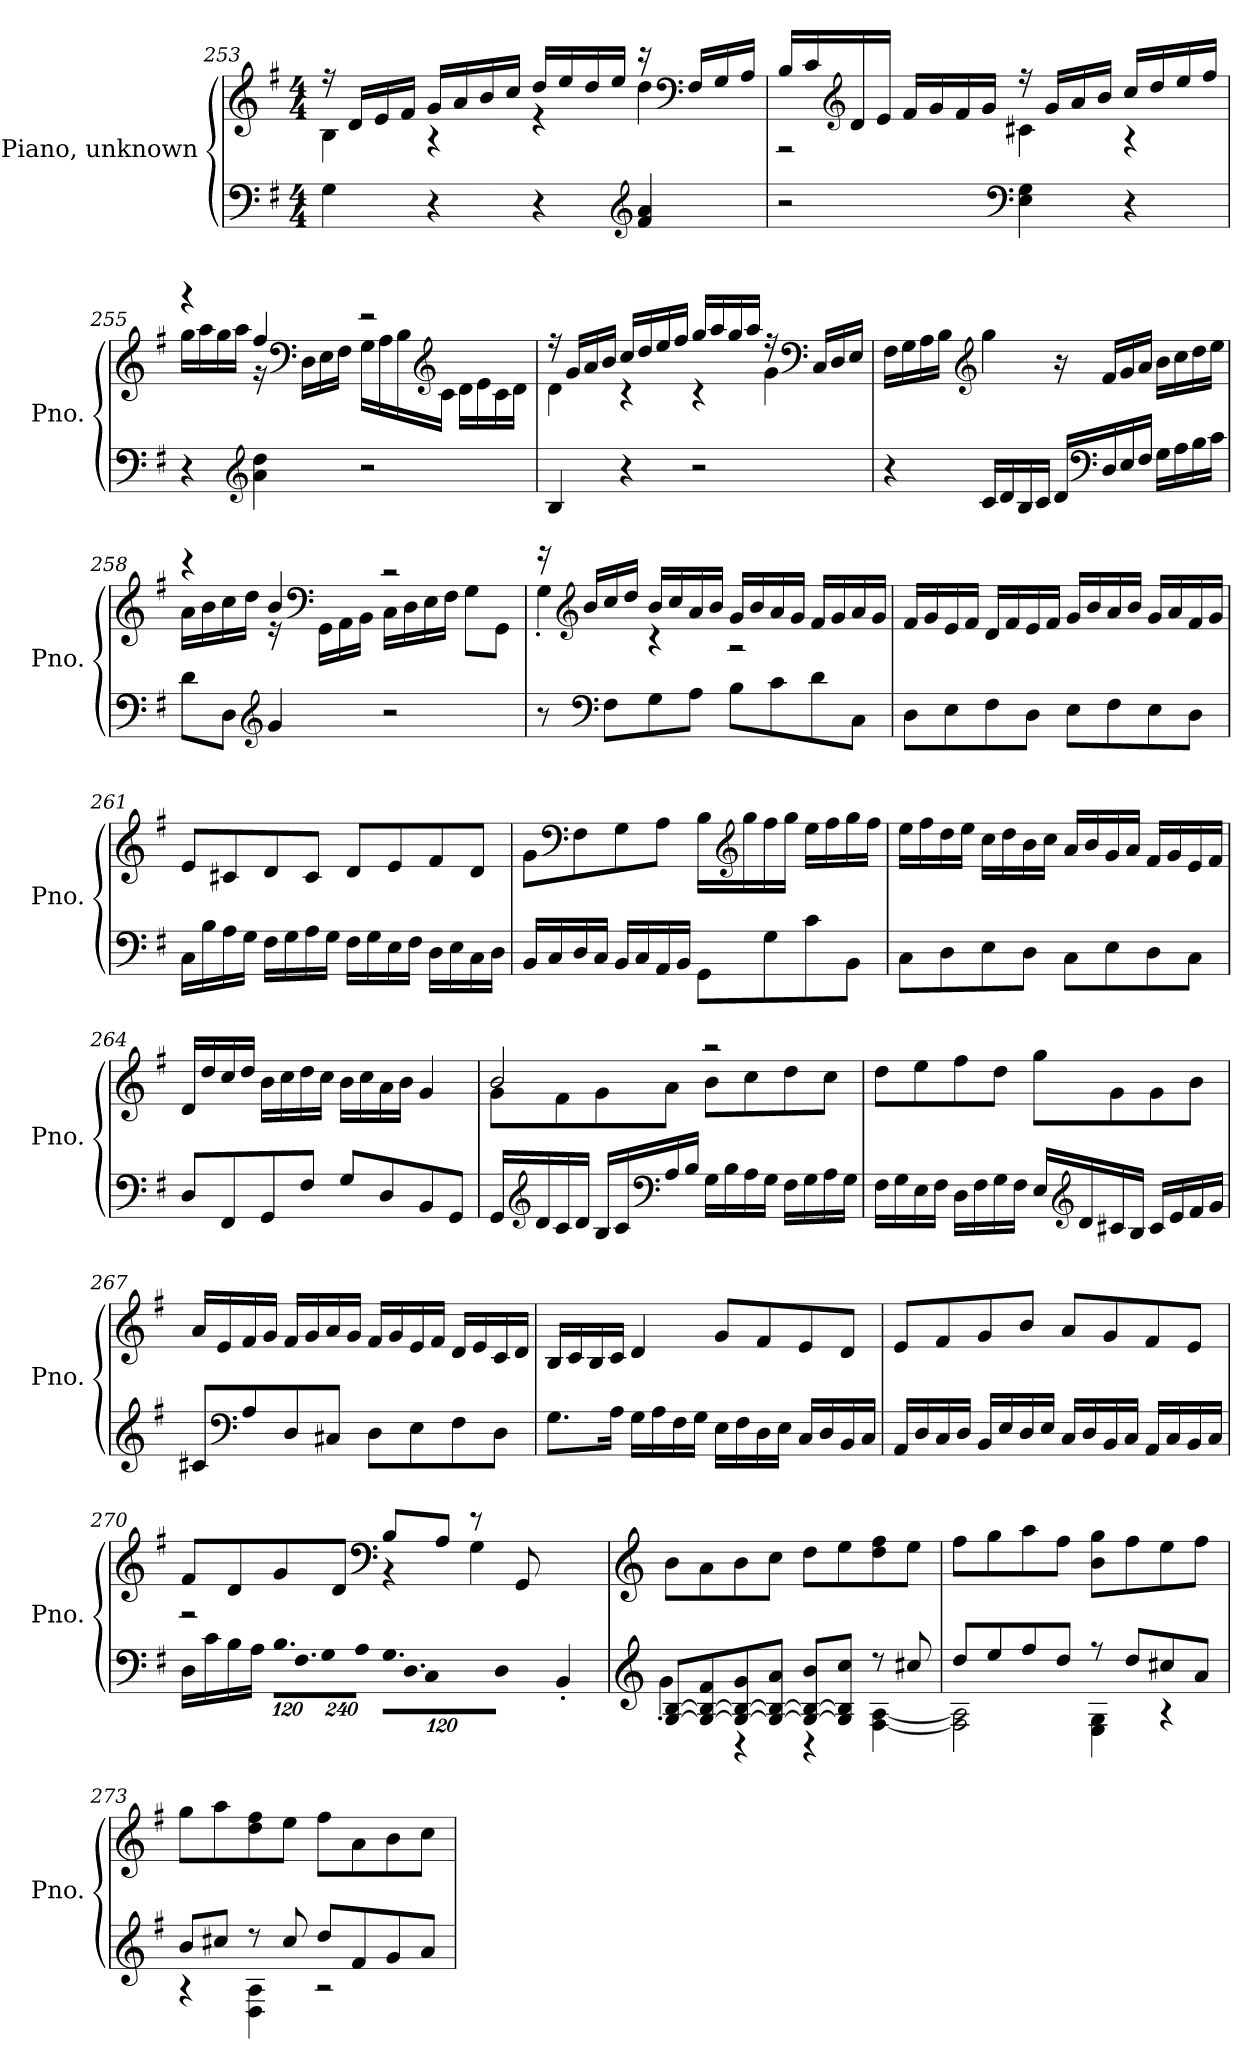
**kern	**kern
*part1	*part1
*staff2	*staff1
*I"Piano, unknown	*
*I'Pno.	*
!!LO:LB:g=z
*clefF4	*clefG2
*k[f#]	*k[f#]
*M4/4	*M4/4
=253	=253
*	*^
4G\	16r	4B\
.	16d/LL	.
.	16e/	.
.	16f#/JJ	.
4r	16g/LL	4r
.	16a/	.
.	16b/	.
.	16cc/JJ	.
4r	16dd/LL	4r
.	16ee/	.
.	16dd/	.
.	16ee/JJ	.
*clefG2	*	*
4f#/ 4a/	16r	4dd\
*	*clefF4	*
.	16F#/LL	.
.	16G/	.
.	16A/JJ	.
=254	=254	=254
2r	16B/LL	2r
.	16c/	.
*	*clefG2	*
.	16d/	.
.	16e/JJ	.
.	16f#/LL	.
.	16g/	.
.	16f#/	.
.	16g/JJ	.
*clefF4	*	*
4E\ 4G\	16r	4c#X\
.	16g/LL	.
.	16a/	.
.	16b/JJ	.
4r	16cc/LL	4r
.	16dd/	.
.	16ee/	.
.	16ff#/JJ	.
!!LO:LB:g=z	!!
=255	=255	=255
4r	4r	16gg\LL
.	.	16aa\
.	.	16gg\
.	.	16aa\JJ
*clefG2	*	*
4a\ 4dd\	4ff#/	16r
*	*clefF4	*
.	.	16D\LL
.	.	16E\
.	.	16F#\JJ
2r	2r	16G\LL
.	.	16A\
.	.	16B\
*	*clefG2	*
.	.	16c\JJ
.	.	16d\LL
.	.	16e\
.	.	16c\
.	.	16d\JJ
=256	=256	=256
4B/	16r	4d\
.	16g/LL	.
.	16a/	.
.	16b/JJ	.
4r	16cc/LL	4r
.	16dd/	.
.	16ee/	.
.	16ff#/JJ	.
2r	16gg/LL	4r
.	16aa/	.
.	16gg/	.
.	16aa/JJ	.
.	16r	4g\
*	*clefF4	*
.	16C/LL	.
.	16D/	.
.	16E/JJ	.
*	*v	*v
!!LO:LB:g=z
=257	=257
4r	16F#\LL
.	16G\
.	16A\
.	16B\JJ
*	*clefG2
16c/LL	4gg\
16d/	.
16B/	.
16c/JJ	.
16d/LL	16r
*clefF4	*
16D/	16f#/LL
16E/	16g/
16F#/JJ	16a/JJ
16G\LL	16b\LL
16A\	16cc\
16B\	16dd\
16c\JJ	16ee\JJ
=258	=258
*	*^
8d\L	4r	16a\LL
.	.	16b\
8D\J	.	16cc\
.	.	16dd\JJ
*clefG2	*	*
4g/	4b/	16r
*	*clefF4	*
.	.	16GG\LL
.	.	16AA\
.	.	16BB\JJ
2r	2r	16C\LL
.	.	16D\
.	.	16E\
.	.	16F#\JJ
.	.	8G\L
.	.	8GG\J
!!LO:LB:g=z	!!
=259	=259	=259
8r	16r	4G'\
*	*clefG2	*
.	16b/LL	.
*clefF4	*	*
8F#\L	16cc/	.
.	16dd/JJ	.
8G\	16b/LL	4r
.	16cc/	.
8A\J	16a/	.
.	16b/JJ	.
8B\L	16g/LL	2r
.	16b/	.
8c\	16a/	.
.	16g/JJ	.
8d\	16f#/LL	.
.	16g/	.
8C\J	16a/	.
.	16g/JJ	.
*	*v	*v
=260	=260
8D\L	16f#/LL
.	16g/
8E\	16e/
.	16f#/JJ
8F#\	16d/LL
.	16f#/
8D\J	16e/
.	16f#/JJ
8E\L	16g/LL
.	16b/
8F#\	16a/
.	16b/JJ
8E\	16g/LL
.	16a/
8D\J	16f#/
.	16g/JJ
!!LO:LB:g=z
=261	=261
16C\LL	8e/L
16B\	.
16A\	8c#X/
16G\JJ	.
16F#\LL	8d/
16G\	.
16A\	8c#/J
16G\JJ	.
16F#\LL	8d/L
16G\	.
16E\	8e/
16F#\JJ	.
16D\LL	8f#/
16E\	.
16C\	8d/J
16D\JJ	.
=262	=262
16BB/LL	8g\L
16C/	.
*	*clefF4
16D/	8F#\
16C/JJ	.
16BB/LL	8G\
16C/	.
16AA/	8A\J
16BB/JJ	.
8GG\L	16B\LL
*	*clefG2
.	16gg\
8G\	16ff#\
.	16gg\JJ
8c\	16ee\LL
.	16ff#\
8BB\J	16gg\
.	16ff#\JJ
!!LO:PB:g=z
=263	=263
8C\L	16ee\LL
.	16ff#\
8D\	16dd\
.	16ee\JJ
8E\	16cc\LL
.	16dd\
8D\J	16b\
.	16cc\JJ
8C\L	16a/LL
.	16b/
8E\	16g/
.	16a/JJ
8D\	16f#/LL
.	16g/
8C\J	16e/
.	16f#/JJ
=264	=264
8D/L	16d/LL
.	16dd/
8FF#/	16cc/
.	16dd/JJ
8GG/	16b\LL
.	16cc\
8F#/J	16dd\
.	16cc\JJ
8G/L	16b\LL
.	16cc\
8D/	16a\
.	16b\JJ
8BB/	4g/
8GG/J	.
!!LO:LB:g=z
=265	=265
*	*^
16GG/LL	2b/	8g\L
*clefG2	*	*
16d/	.	.
16c/	.	8f#\
16d/JJ	.	.
16B/LL	.	8g\
16c/	.	.
*clefF4	*	*
16A/	.	8a\J
16B/JJ	.	.
16G\LL	2r	8b\L
16B\	.	.
16A\	.	8cc\
16G\JJ	.	.
16F#\LL	.	8dd\
16G\	.	.
16A\	.	8cc\J
16G\JJ	.	.
*	*v	*v
=266	=266
16F#\LL	8dd\L
16G\	.
16E\	8ee\
16F#\JJ	.
16D\LL	8ff#\
16F#\	.
16G\	8dd\J
16F#\JJ	.
16E/LL	8gg\L
*clefG2	*
16d/	.
16c#X/	8g\
16B/JJ	.
16c#/LL	8g\
16e/	.
16f#/	8b\J
16g/JJ	.
!!LO:LB:g=z
=267	=267
8c#X/L	16a/LL
.	16e/
*clefF4	*
8A/	16f#/
.	16g/JJ
8D/	16f#/LL
.	16g/
8C#X/J	16a/
.	16g/JJ
8D\L	16f#/LL
.	16g/
8E\	16e/
.	16f#/JJ
8F#\	16d/LL
.	16e/
8D\J	16c/
.	16d/JJ
=268	=268
8.G\L	16B/LL
.	16c/
.	16B/
16A\Jk	16c/JJ
16G\LL	4d/
16A\	.
16F#\	.
16G\JJ	.
16E\LL	8g/L
16F#\	.
16D\	8f#/
16E\JJ	.
16C/LL	8e/
16D/	.
16BB/	8d/J
16C/JJ	.
!!LO:LB:g=z
=269	=269
16AA/LL	8e/L
16D/	.
16C/	8f#/
16D/JJ	.
16BB/LL	8g/
16E/	.
16D/	8b/J
16E/JJ	.
16C/LL	8a/L
16D/	.
16BB/	8g/
16C/JJ	.
16AA/LL	8f#/
16C/	.
16BB/	8e/J
16C/JJ	.
=270	=270
*	*^
16D\LL	8f#/L	2r
16c\	.	.
16B\	8d/	.
16A\JJ	.	.
*Xbrackettup	*	*
!LO:N:vis=32.	!	!
1920%103B\LLL	8g/	.
!LO:N:vis=32.	!	!
1920%103F#\J	.	.
!LO:N:vis=16	!	!
1920%137G\	.	.
.	8d/J	.
!LO:N:vis=16	!	!
1920%137A\JJ	.	.
*	*clefF4	*
!LO:N:vis=32.	!	!
1920%103G\LLL	8B/L	4r
!LO:N:vis=32.	!	!
1920%103D\J	.	.
!LO:N:vis=16	!	!
1920%137C\	.	.
.	8A/J	.
!LO:N:vis=16	!	!
1920%137D\JJ	.	.
4BB'/	8r	4G\
.	8GG/	.
*	*v	*v
!!LO:LB:g=z
=271	=271
*clefG2	*clefG2
*^	*
[8G/ [8B/L	4g'\	8b\L
8G/_ 8B/_ 8f#/	.	8a\
8G/_ 8B/_ 8g/	4r	8b\
8G/_ 8B/_ 8a/J	.	8cc\J
8G/_ 8B/_ 8b/L	4r	8dd\L
8G/] 8B/] 8cc/J	.	8ee\
8r	[4F#\ [4A\	8dd\ 8ff#\
8cc#X/	.	8ee\J
=272	=272	=272
8dd/L	2F#\] 2A\]	8ff#\L
8ee/	.	8gg\
8ff#/	.	8aa\
8dd/J	.	8ff#\J
8r	4E\ 4G\	8b\ 8gg\L
8dd/L	.	8ff#\
8cc#X/	4r	8ee\
8a/J	.	8ff#\J
=273	=273	=273
8b/L	4r	8gg\L
8cc#X/J	.	8aa\
8r	4D\ 4A\	8dd\ 8ff#\
8cc#/	.	8ee\J
8dd/L	2r	8ff#\L
8f#/	.	8a\
8g/	.	8b\
8a/J	.	8cc\J
*v	*v	*
=	=
*-	*-
